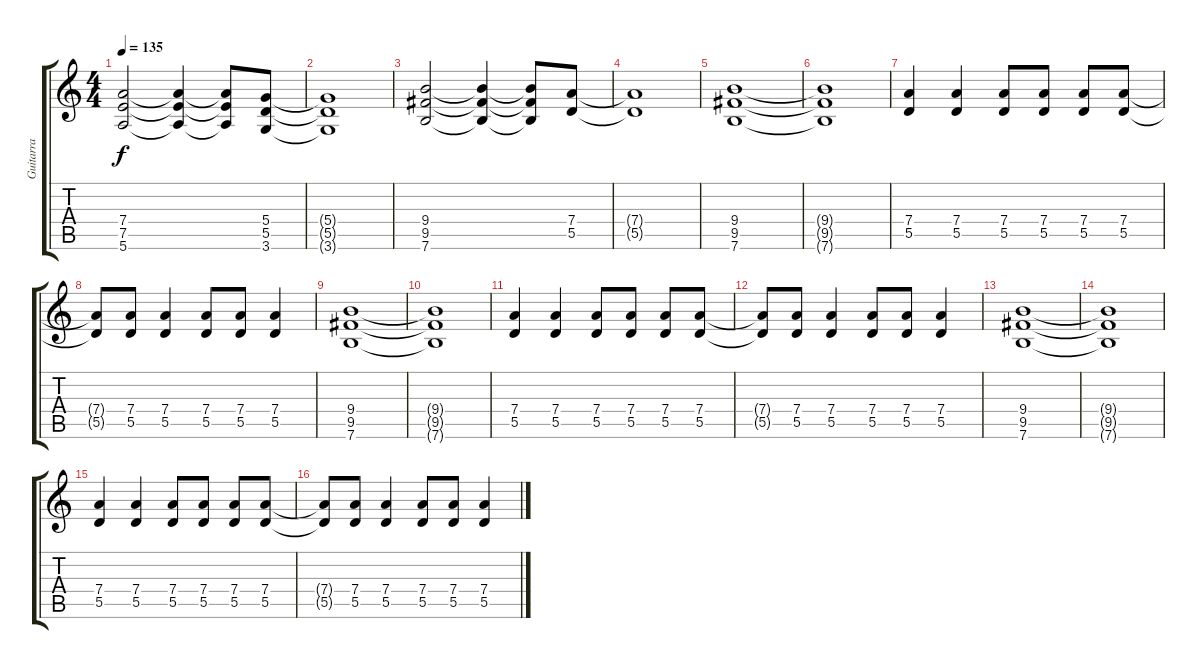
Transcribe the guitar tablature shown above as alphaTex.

\track (" Guitarra 1" " Guitarra ") {instrument overdrivenguitar}
\staff {score tabs}
\tuning (E4 B3 G3 D3 A2 E2) {hide}
\ts (4 4)
\tempo 135
\clef g2
\ks c
(7.4 7.5 5.6).2{dy f} (7.4{t} 7.5{t} 5.6{t}).4 (7.4{t} 7.5{t} 5.6{t}).8 (5.4 5.5 3.6).8 |
(5.4{t} 5.5{t} 3.6{t}).1 |
(9.4 9.5 7.6).2 (9.4{t} 9.5{t} 7.6{t}).4 (9.4{t} 9.5{t} 7.6{t}).8 (7.4 5.5).8 |
(7.4{t} 5.5{t}).1 |
(9.4 9.5 7.6).1 |
(9.4{t} 9.5{t} 7.6{t}).1 |
(7.4 5.5).4 (7.4 5.5).4 (7.4 5.5).8 (7.4 5.5).8 (7.4 5.5).8 (7.4 5.5).8 |
(7.4{t} 5.5{t}).8 (7.4 5.5).8 (7.4 5.5).4 (7.4 5.5).8 (7.4 5.5).8 (7.4 5.5).4 |
(9.4 9.5 7.6).1 |
(9.4{t} 9.5{t} 7.6{t}).1 |
(7.4 5.5).4 (7.4 5.5).4 (7.4 5.5).8 (7.4 5.5).8 (7.4 5.5).8 (7.4 5.5).8 |
(7.4{t} 5.5{t}).8 (7.4 5.5).8 (7.4 5.5).4 (7.4 5.5).8 (7.4 5.5).8 (7.4 5.5).4 |
(9.4 9.5 7.6).1 |
(9.4{t} 9.5{t} 7.6{t}).1 |
(7.4 5.5).4 (7.4 5.5).4 (7.4 5.5).8 (7.4 5.5).8 (7.4 5.5).8 (7.4 5.5).8 |
(7.4{t} 5.5{t}).8 (7.4 5.5).8 (7.4 5.5).4 (7.4 5.5).8 (7.4 5.5).8 (7.4 5.5).4
